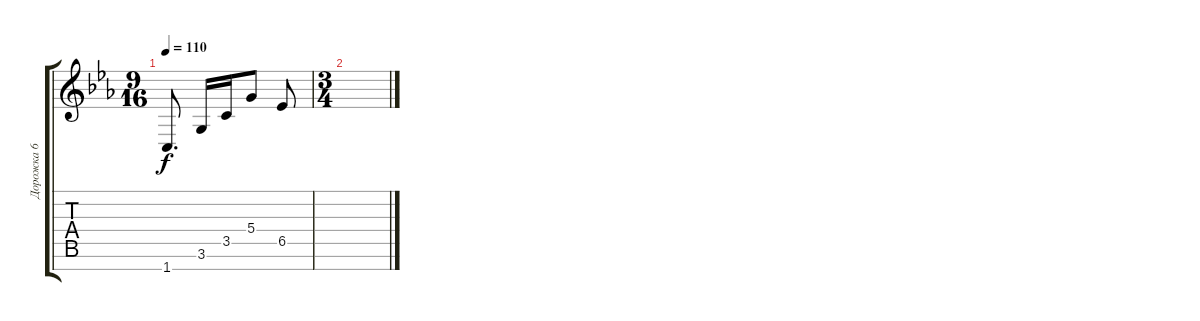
\track ("Дорожка 6" "Дорожка 6") {instrument distortionguitar}
\staff {score tabs}
\tuning (E4 B3 G3 D3 A2 E2 B1) {hide}
\ts (9 16)
\tempo 110
\clef g2
\ks cminor
1.7.8{d dy f} 3.6.16 3.5.16 5.4.8 6.5.8 |
\ts (3 4)
